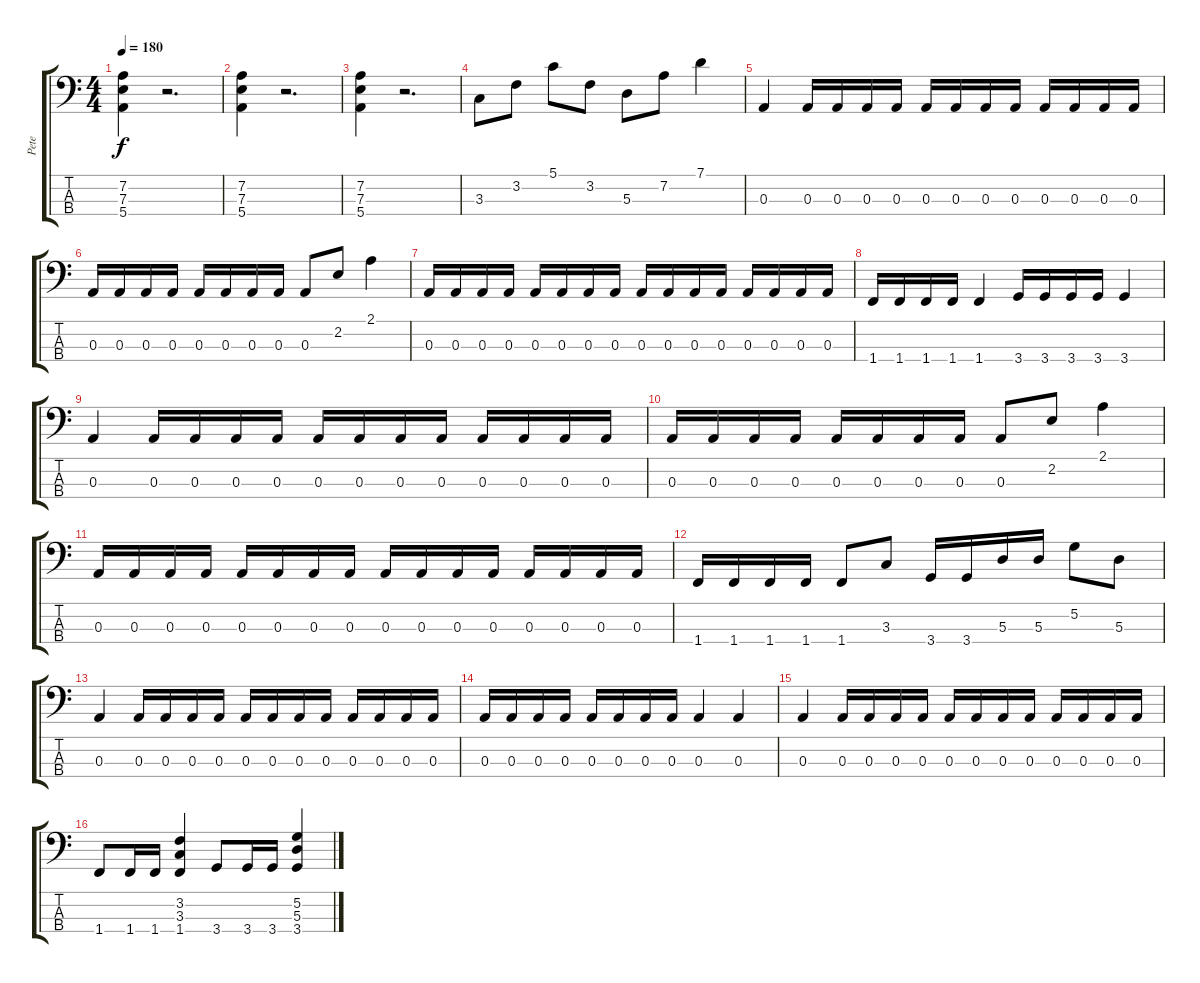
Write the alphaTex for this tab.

\track ("Pete" "Pete") {instrument electricbasspick}
\staff {score tabs}
\tuning (G2 D2 A1 E1) {hide}
\ts (4 4)
\tempo 180
\clef f4
\ks c
(7.2 7.3 5.4).4{dy f} r.2{d} |
(7.2 7.3 5.4).4 r.2{d} |
(7.2 7.3 5.4).4 r.2{d} |
3.3.8 3.2.8 5.1.8 3.2.8 5.3.8 7.2.8 7.1.4 |
0.3.4 0.3.16 0.3.16 0.3.16 0.3.16 0.3.16 0.3.16 0.3.16 0.3.16 0.3.16 0.3.16 0.3.16 0.3.16 |
0.3.16 0.3.16 0.3.16 0.3.16 0.3.16 0.3.16 0.3.16 0.3.16 0.3.8 2.2.8 2.1.4 |
0.3.16 0.3.16 0.3.16 0.3.16 0.3.16 0.3.16 0.3.16 0.3.16 0.3.16 0.3.16 0.3.16 0.3.16 0.3.16 0.3.16 0.3.16 0.3.16 |
1.4.16 1.4.16 1.4.16 1.4.16 1.4.4 3.4.16 3.4.16 3.4.16 3.4.16 3.4.4 |
0.3.4 0.3.16 0.3.16 0.3.16 0.3.16 0.3.16 0.3.16 0.3.16 0.3.16 0.3.16 0.3.16 0.3.16 0.3.16 |
0.3.16 0.3.16 0.3.16 0.3.16 0.3.16 0.3.16 0.3.16 0.3.16 0.3.8 2.2.8 2.1.4 |
0.3.16 0.3.16 0.3.16 0.3.16 0.3.16 0.3.16 0.3.16 0.3.16 0.3.16 0.3.16 0.3.16 0.3.16 0.3.16 0.3.16 0.3.16 0.3.16 |
1.4.16 1.4.16 1.4.16 1.4.16 1.4.8 3.3.8 3.4.16 3.4.16 5.3.16 5.3.16 5.2.8 5.3.8 |
0.3.4 0.3.16 0.3.16 0.3.16 0.3.16 0.3.16 0.3.16 0.3.16 0.3.16 0.3.16 0.3.16 0.3.16 0.3.16 |
0.3.16 0.3.16 0.3.16 0.3.16 0.3.16 0.3.16 0.3.16 0.3.16 0.3.4 0.3.4 |
0.3.4 0.3.16 0.3.16 0.3.16 0.3.16 0.3.16 0.3.16 0.3.16 0.3.16 0.3.16 0.3.16 0.3.16 0.3.16 |
1.4.8 1.4.16 1.4.16 (3.2 3.3 1.4).4 3.4.8 3.4.16 3.4.16 (5.2 5.3 3.4).4
